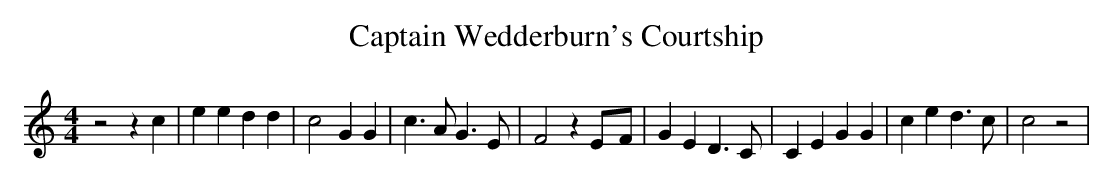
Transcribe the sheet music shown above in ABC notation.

X:1
T:Captain Wedderburn's Courtship
M:4/4
L:1/4
K:C
 z2 z c| e e d d| c2 G G| c3/2 A/2 G3/2 E/2| F2 zE/2-F/2| G E D3/2 C/2|\
 C E G G| c e d3/2 c/2| c2 z2|
